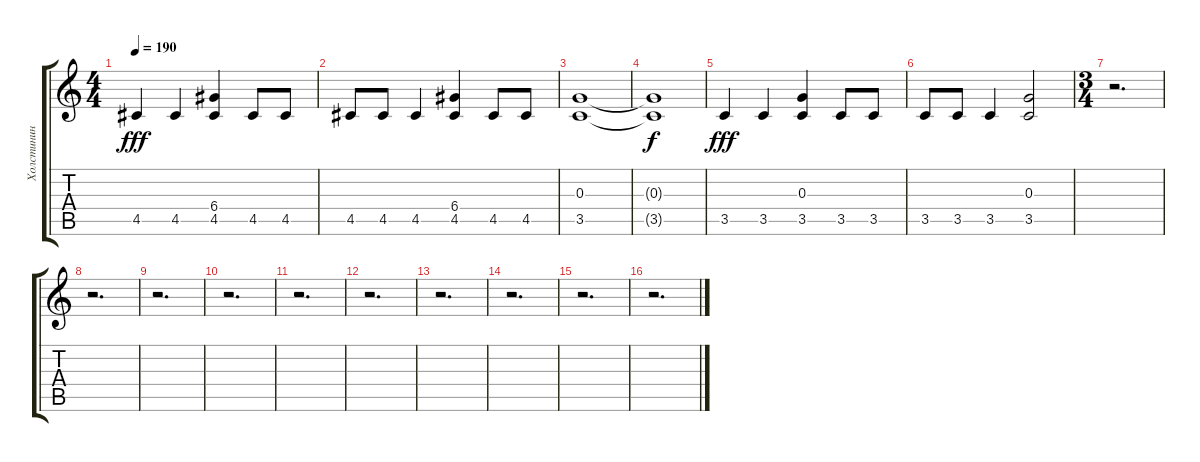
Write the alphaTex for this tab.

\track ("Холстинин" "Холстинин") {instrument distortionguitar}
\staff {score tabs}
\tuning (E4 B3 G3 D3 A2 E2) {hide}
\ts (4 4)
\tempo 190
\clef g2
\ks c
4.5.4{dy fff} 4.5.4 (6.4 4.5).4 4.5.8 4.5.8 |
4.5.8 4.5.8 4.5.4 (6.4 4.5).4 4.5.8 4.5.8 |
(0.3 3.5).1 |
(0.3{t} 3.5{t}).1{dy f} |
3.5.4{dy fff} 3.5.4 (0.3 3.5).4 3.5.8 3.5.8 |
3.5.8 3.5.8 3.5.4 (0.3 3.5).2 |
\ts (3 4)
r.2{d} |
r.2{d} |
r.2{d} |
r.2{d} |
r.2{d} |
r.2{d} |
r.2{d} |
r.2{d} |
r.2{d} |
r.2{d}
